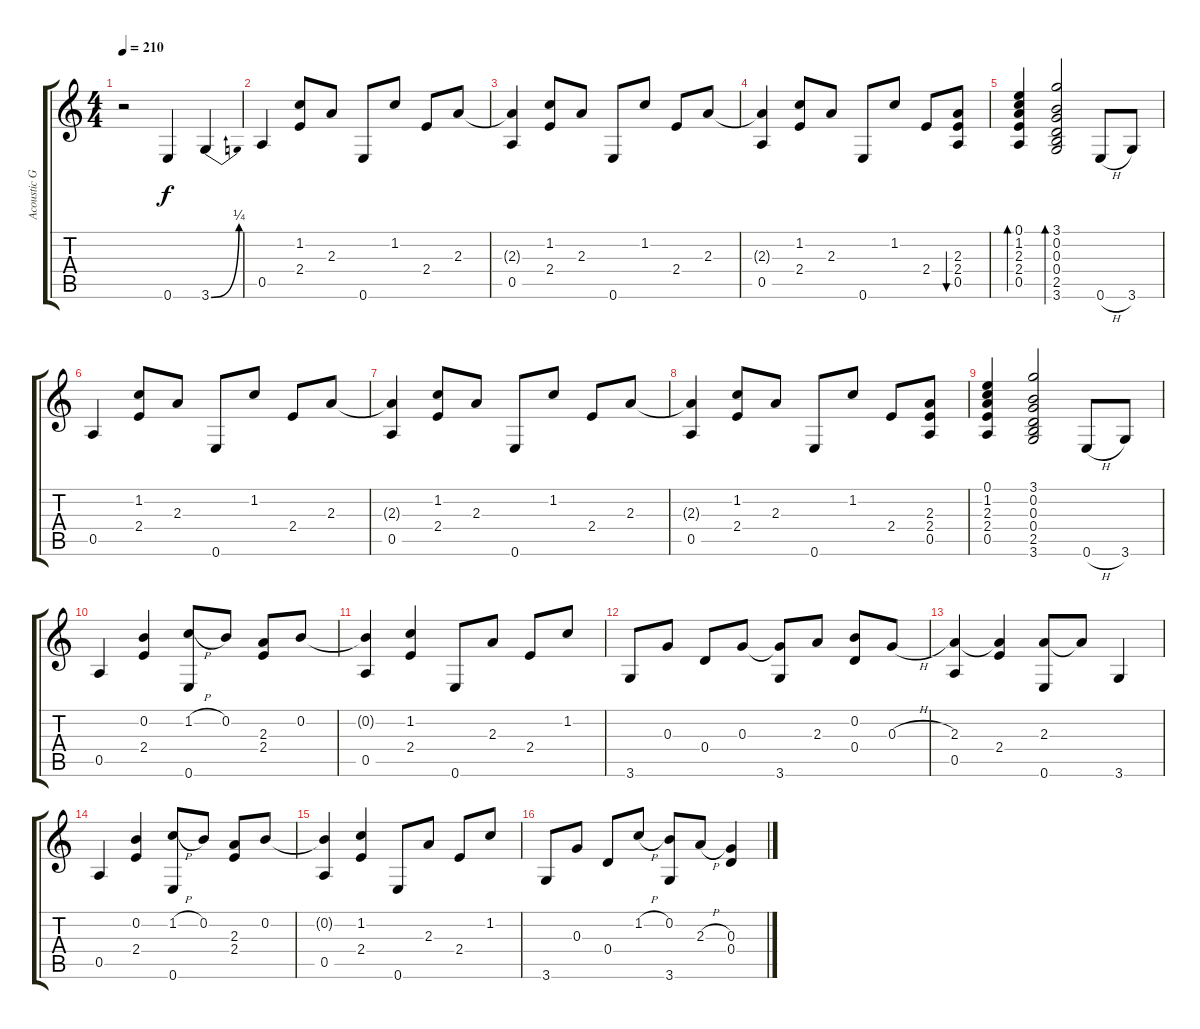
\track ("Acoustic Guitar (steel)" "Acoustic G") {instrument acousticguitarsteel}
\staff {score tabs}
\tuning (E4 B3 G3 D3 A2 E2) {hide}
\ts (4 4)
\tempo 210
\clef g2
\ks c
r.2{dy f instrument acousticguitarsteel} 0.6.4 3.6{be (bend 0 0 60 1)}.4 |
0.5.4 (1.2 2.4).8 2.3.8 0.6.8 1.2.8 2.4.8 2.3.8 |
(2.3{t} 0.5).4 (1.2 2.4).8 2.3.8 0.6.8 1.2.8 2.4.8 2.3.8 |
(2.3{t} 0.5).4 (1.2 2.4).8 2.3.8 0.6.8 1.2.8 2.4.8 (2.3 2.4 0.5).8{bu 30} |
(0.1 1.2 2.3 2.4 0.5).4{bd 30} (3.1 0.2 0.3 0.4 2.5 3.6).2{bd 30} 0.6{h}.8 3.6.8 |
0.5.4 (1.2 2.4).8 2.3.8 0.6.8 1.2.8 2.4.8 2.3.8 |
(2.3{t} 0.5).4 (1.2 2.4).8 2.3.8 0.6.8 1.2.8 2.4.8 2.3.8 |
(2.3{t} 0.5).4 (1.2 2.4).8 2.3.8 0.6.8 1.2.8 2.4.8 (2.3 2.4 0.5).8 |
(0.1 1.2 2.3 2.4 0.5).4 (3.1 0.2 0.3 0.4 2.5 3.6).2 0.6{h}.8 3.6.8 |
0.5.4 (0.2 2.4).4 (1.2{h} 0.6).8 0.2.8 (2.3 2.4).8 0.2.8 |
(0.2{t} 0.5).4 (1.2 2.4).4 0.6.8 2.3.8 2.4.8 1.2.8 |
3.6.8 0.3.8 0.4.8 0.3.8 (0.3{t} 3.6).8 2.3.8 (0.2 0.4).8 0.3{h}.8 |
(2.3 0.5).4 (2.3{t} 2.4).4 (2.3 0.6).8 2.3{t}.8 3.6.4 |
0.5.4 (0.2 2.4).4 (1.2{h} 0.6).8 0.2.8 (2.3 2.4).8 0.2.8 |
(0.2{t} 0.5).4 (1.2 2.4).4 0.6.8 2.3.8 2.4.8 1.2.8 |
3.6.8 0.3.8 0.4.8 1.2{h}.8 (0.2 3.6).8 2.3{h}.8 (0.3 0.4).4
